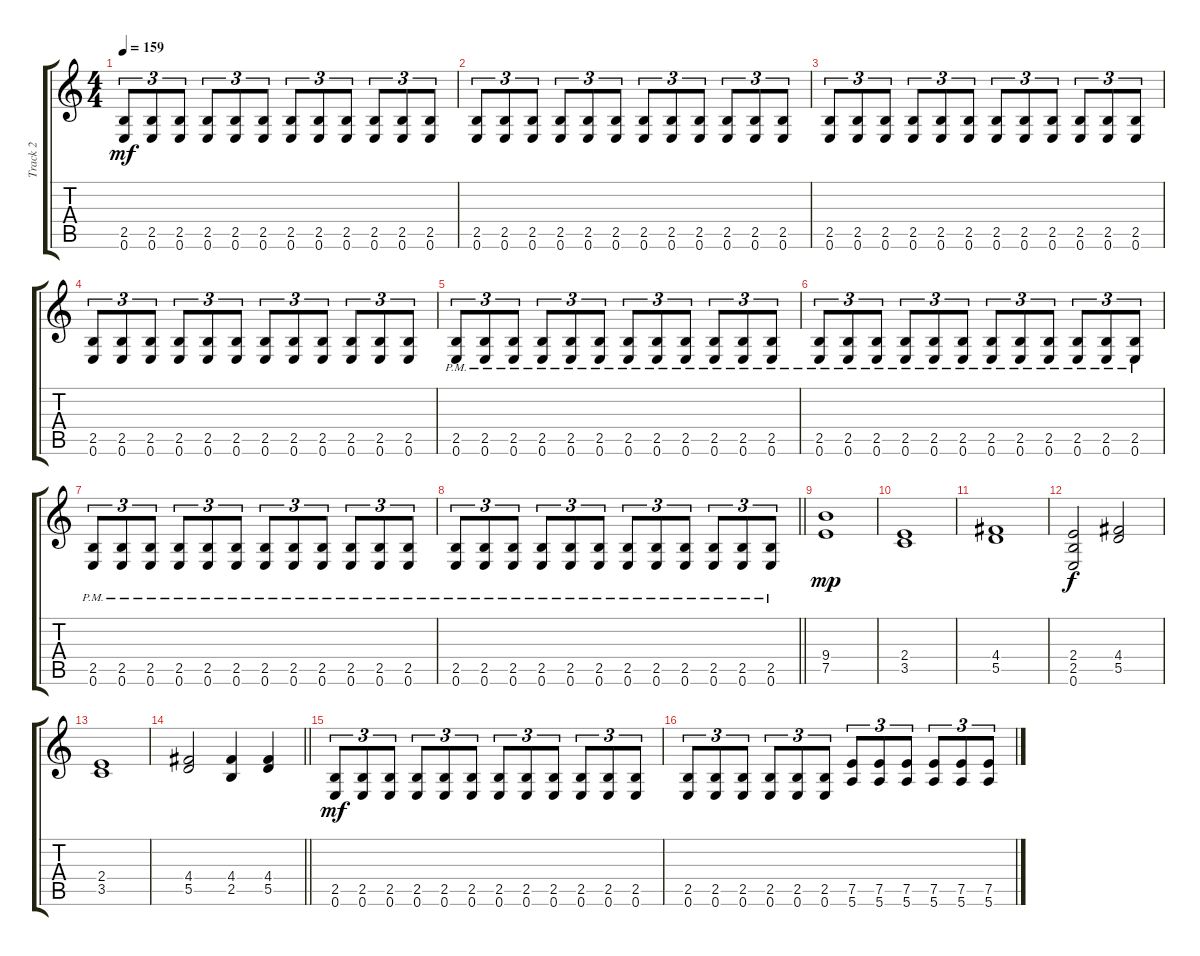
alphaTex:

\track ("Track 2" "Track 2") {instrument distortionguitar}
\staff {score tabs}
\tuning (E4 B3 G3 D3 A2 E2) {hide}
\ts (4 4)
\tempo 159
\clef g2
\ks c
(2.5 0.6).8{tu (3 2) dy mf} (2.5 0.6).8{tu (3 2)} (2.5 0.6).8{tu (3 2)} (2.5 0.6).8{tu (3 2)} (2.5 0.6).8{tu (3 2)} (2.5 0.6).8{tu (3 2)} (2.5 0.6).8{tu (3 2)} (2.5 0.6).8{tu (3 2)} (2.5 0.6).8{tu (3 2)} (2.5 0.6).8{tu (3 2)} (2.5 0.6).8{tu (3 2)} (2.5 0.6).8{tu (3 2)} |
(2.5 0.6).8{tu (3 2)} (2.5 0.6).8{tu (3 2)} (2.5 0.6).8{tu (3 2)} (2.5 0.6).8{tu (3 2)} (2.5 0.6).8{tu (3 2)} (2.5 0.6).8{tu (3 2)} (2.5 0.6).8{tu (3 2)} (2.5 0.6).8{tu (3 2)} (2.5 0.6).8{tu (3 2)} (2.5 0.6).8{tu (3 2)} (2.5 0.6).8{tu (3 2)} (2.5 0.6).8{tu (3 2)} |
(2.5 0.6).8{tu (3 2)} (2.5 0.6).8{tu (3 2)} (2.5 0.6).8{tu (3 2)} (2.5 0.6).8{tu (3 2)} (2.5 0.6).8{tu (3 2)} (2.5 0.6).8{tu (3 2)} (2.5 0.6).8{tu (3 2)} (2.5 0.6).8{tu (3 2)} (2.5 0.6).8{tu (3 2)} (2.5 0.6).8{tu (3 2)} (2.5 0.6).8{tu (3 2)} (2.5 0.6).8{tu (3 2)} |
(2.5 0.6).8{tu (3 2)} (2.5 0.6).8{tu (3 2)} (2.5 0.6).8{tu (3 2)} (2.5 0.6).8{tu (3 2)} (2.5 0.6).8{tu (3 2)} (2.5 0.6).8{tu (3 2)} (2.5 0.6).8{tu (3 2)} (2.5 0.6).8{tu (3 2)} (2.5 0.6).8{tu (3 2)} (2.5 0.6).8{tu (3 2)} (2.5 0.6).8{tu (3 2)} (2.5 0.6).8{tu (3 2)} |
(2.5{pm} 0.6{pm}).8{tu (3 2)} (2.5{pm} 0.6{pm}).8{tu (3 2)} (2.5{pm} 0.6{pm}).8{tu (3 2)} (2.5{pm} 0.6{pm}).8{tu (3 2)} (2.5{pm} 0.6{pm}).8{tu (3 2)} (2.5{pm} 0.6{pm}).8{tu (3 2)} (2.5{pm} 0.6{pm}).8{tu (3 2)} (2.5{pm} 0.6{pm}).8{tu (3 2)} (2.5{pm} 0.6{pm}).8{tu (3 2)} (2.5{pm} 0.6{pm}).8{tu (3 2)} (2.5{pm} 0.6{pm}).8{tu (3 2)} (2.5{pm} 0.6{pm}).8{tu (3 2)} |
(2.5{pm} 0.6{pm}).8{tu (3 2)} (2.5{pm} 0.6{pm}).8{tu (3 2)} (2.5{pm} 0.6{pm}).8{tu (3 2)} (2.5{pm} 0.6{pm}).8{tu (3 2)} (2.5{pm} 0.6{pm}).8{tu (3 2)} (2.5{pm} 0.6{pm}).8{tu (3 2)} (2.5{pm} 0.6{pm}).8{tu (3 2)} (2.5{pm} 0.6{pm}).8{tu (3 2)} (2.5{pm} 0.6{pm}).8{tu (3 2)} (2.5{pm} 0.6{pm}).8{tu (3 2)} (2.5{pm} 0.6{pm}).8{tu (3 2)} (2.5{pm} 0.6{pm}).8{tu (3 2)} |
(2.5{pm} 0.6{pm}).8{tu (3 2)} (2.5{pm} 0.6{pm}).8{tu (3 2)} (2.5{pm} 0.6{pm}).8{tu (3 2)} (2.5{pm} 0.6{pm}).8{tu (3 2)} (2.5{pm} 0.6{pm}).8{tu (3 2)} (2.5{pm} 0.6{pm}).8{tu (3 2)} (2.5{pm} 0.6{pm}).8{tu (3 2)} (2.5{pm} 0.6{pm}).8{tu (3 2)} (2.5{pm} 0.6{pm}).8{tu (3 2)} (2.5{pm} 0.6{pm}).8{tu (3 2)} (2.5{pm} 0.6{pm}).8{tu (3 2)} (2.5{pm} 0.6{pm}).8{tu (3 2)} |
\barLineRight lightlight
(2.5{pm} 0.6{pm}).8{tu (3 2)} (2.5{pm} 0.6{pm}).8{tu (3 2)} (2.5{pm} 0.6{pm}).8{tu (3 2)} (2.5{pm} 0.6{pm}).8{tu (3 2)} (2.5{pm} 0.6{pm}).8{tu (3 2)} (2.5{pm} 0.6{pm}).8{tu (3 2)} (2.5{pm} 0.6{pm}).8{tu (3 2)} (2.5{pm} 0.6{pm}).8{tu (3 2)} (2.5{pm} 0.6{pm}).8{tu (3 2)} (2.5{pm} 0.6{pm}).8{tu (3 2)} (2.5{pm} 0.6{pm}).8{tu (3 2)} (2.5{pm} 0.6{pm}).8{tu (3 2)} |
(9.4 7.5).1{dy mp} |
(2.4 3.5).1 |
(4.4 5.5).1 |
(2.4 2.5 0.6).2{dy f} (4.4 5.5).2 |
(2.4 3.5).1 |
\barLineRight lightlight
(4.4 5.5).2 (4.4 2.5).4 (4.4 5.5).4 |
(2.5 0.6).8{tu (3 2) dy mf} (2.5 0.6).8{tu (3 2)} (2.5 0.6).8{tu (3 2)} (2.5 0.6).8{tu (3 2)} (2.5 0.6).8{tu (3 2)} (2.5 0.6).8{tu (3 2)} (2.5 0.6).8{tu (3 2)} (2.5 0.6).8{tu (3 2)} (2.5 0.6).8{tu (3 2)} (2.5 0.6).8{tu (3 2)} (2.5 0.6).8{tu (3 2)} (2.5 0.6).8{tu (3 2)} |
(2.5 0.6).8{tu (3 2)} (2.5 0.6).8{tu (3 2)} (2.5 0.6).8{tu (3 2)} (2.5 0.6).8{tu (3 2)} (2.5 0.6).8{tu (3 2)} (2.5 0.6).8{tu (3 2)} (7.5 5.6).8{tu (3 2)} (7.5 5.6).8{tu (3 2)} (7.5 5.6).8{tu (3 2)} (7.5 5.6).8{tu (3 2)} (7.5 5.6).8{tu (3 2)} (7.5 5.6).8{tu (3 2)}
